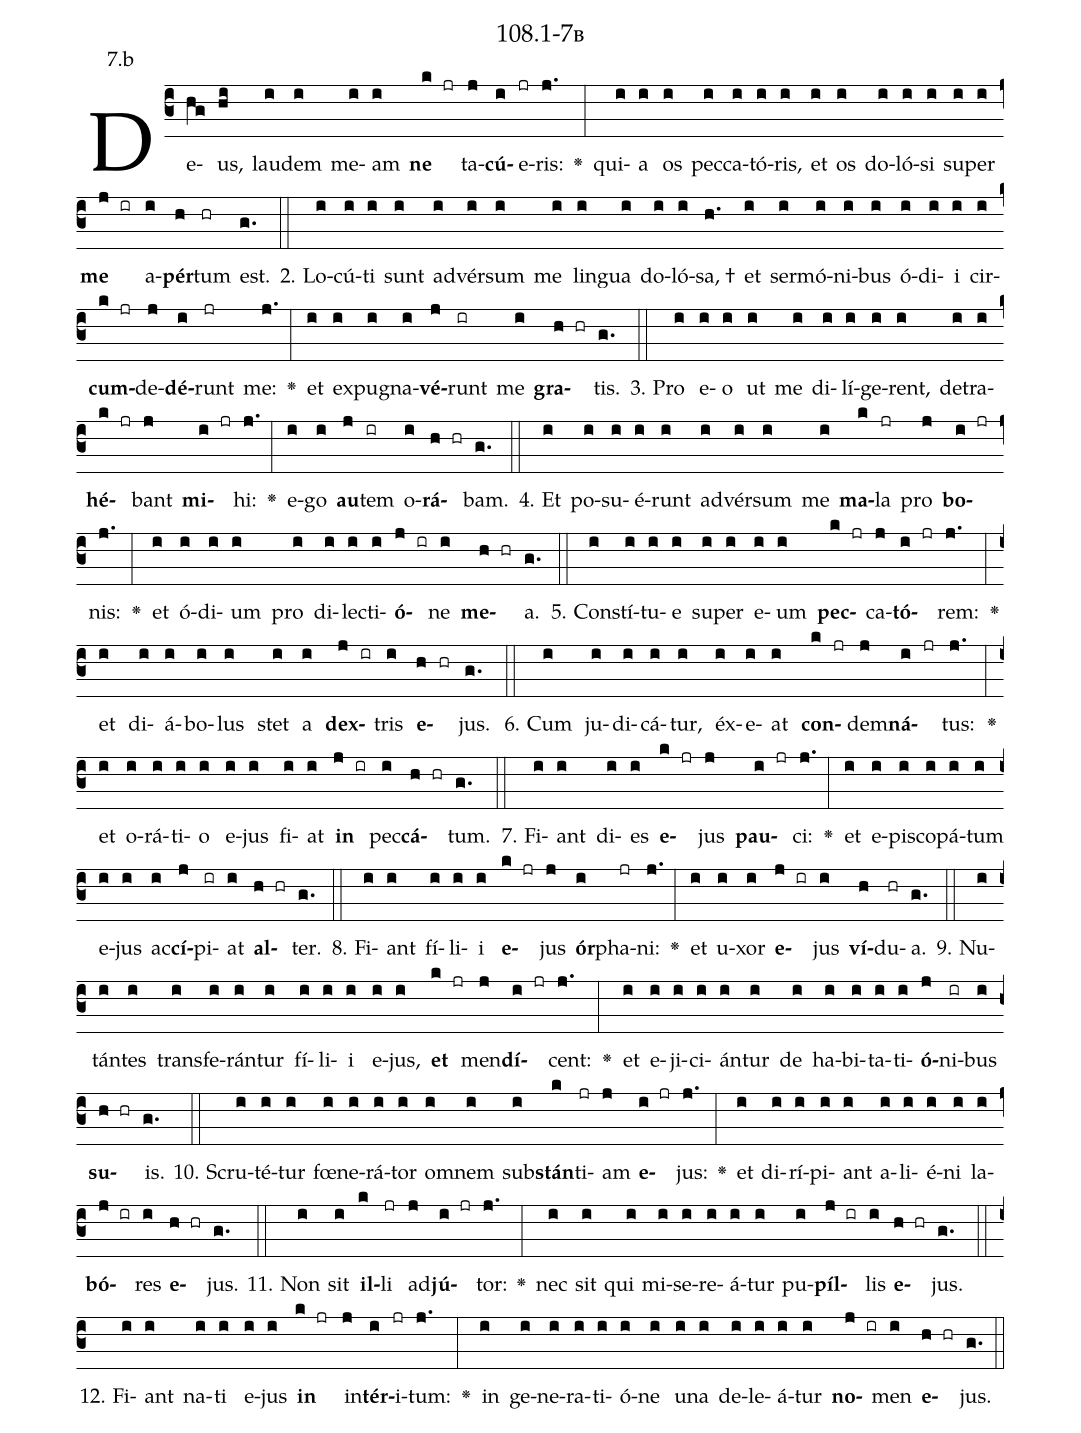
name: 108.1-7b;
annotation: 7.b;
%%
(c3)De(hg)us,(hi) lau(i)dem(i) me(i)am(i) <b>ne</b>(k jr) ta(j)<b>cú</b>(i)e(jr)ris:(j.) <v>\greheightstar</v>(:) qui(i)a(i) os(i) pec(i)ca(i)tó(i)ris,(i) et(i) os(i) do(i)ló(i)si(i) su(i)per(i) <b>me</b>(j ir) a(i)<b>pér</b>(h)tum(hr) est.(g.) (::)
2. Lo(i)cú(i)ti(i) sunt(i) ad(i)vér(i)sum(i) me(i) lin(i)gua(i) do(i)ló(i)sa, †(h.) et(i) ser(i)mó(i)ni(i)bus(i) ó(i)di(i)i(i) cir(i)<b>cum</b>(k jr)de(j)<b>dé</b>(i)runt(jr) me:(j.) <v>\greheightstar</v>(:) et(i) ex(i)pu(i)gna(i)<b>vé</b>(j)runt(ir) me(i) <b>gra</b>(h hr)tis.(g.) (::)
3. Pro(i) e(i)o(i) ut(i) me(i) di(i)lí(i)ge(i)rent,(i) de(i)tra(i)<b>hé</b>(k jr)bant(j) <b>mi</b>(i jr)hi:(j.) <v>\greheightstar</v>(:) e(i)go(i) <b>au</b>(j)tem(ir) o(i)<b>rá</b>(h hr)bam.(g.) (::)
4. Et(i) po(i)su(i)é(i)runt(i) ad(i)vér(i)sum(i) me(i) <b>ma</b>(k)la(jr) pro(j) <b>bo</b>(i jr)nis:(j.) <v>\greheightstar</v>(:) et(i) ó(i)di(i)um(i) pro(i) di(i)lec(i)ti(i)<b>ó</b>(j ir)ne(i) <b>me</b>(h hr)a.(g.) (::)
5. Con(i)stí(i)tu(i)e(i) su(i)per(i) e(i)um(i) <b>pec</b>(k jr)ca(j)<b>tó</b>(i jr)rem:(j.) <v>\greheightstar</v>(:) et(i) di(i)á(i)bo(i)lus(i) stet(i) a(i) <b>dex</b>(j ir)tris(i) <b>e</b>(h hr)jus.(g.) (::)
6. Cum(i) ju(i)di(i)cá(i)tur,(i) éx(i)e(i)at(i) <b>con</b>(k jr)dem(j)<b>ná</b>(i jr)tus:(j.) <v>\greheightstar</v>(:) et(i) o(i)rá(i)ti(i)o(i) e(i)jus(i) fi(i)at(i) <b>in</b>(j ir) pec(i)<b>cá</b>(h hr)tum.(g.) (::)
7. Fi(i)ant(i) di(i)es(i) <b>e</b>(k jr)jus(j) <b>pau</b>(i jr)ci:(j.) <v>\greheightstar</v>(:) et(i) e(i)pis(i)co(i)pá(i)tum(i) e(i)jus(i) ac(i)<b>cí</b>(j)pi(ir)at(i) <b>al</b>(h hr)ter.(g.) (::)
8. Fi(i)ant(i) fí(i)li(i)i(i) <b>e</b>(k jr)jus(j) <b>ór</b>(i)pha(jr)ni:(j.) <v>\greheightstar</v>(:) et(i) u(i)xor(i) <b>e</b>(j ir)jus(i) <b>ví</b>(h)du(hr)a.(g.) (::)
9. Nu(i)tán(i)tes(i) trans(i)fe(i)rán(i)tur(i) fí(i)li(i)i(i) e(i)jus,(i) <b>et</b>(k jr) men(j)<b>dí</b>(i jr)cent:(j.) <v>\greheightstar</v>(:) et(i) e(i)ji(i)ci(i)án(i)tur(i) de(i) ha(i)bi(i)ta(i)ti(i)<b>ó</b>(j)ni(ir)bus(i) <b>su</b>(h hr)is.(g.) (::)
10. Scru(i)té(i)tur(i) fœ(i)ne(i)rá(i)tor(i) om(i)nem(i) sub(i)<b>stán</b>(k)ti(jr)am(j) <b>e</b>(i jr)jus:(j.) <v>\greheightstar</v>(:) et(i) di(i)rí(i)pi(i)ant(i) a(i)li(i)é(i)ni(i) la(i)<b>bó</b>(j ir)res(i) <b>e</b>(h hr)jus.(g.) (::)
11. Non(i) sit(i) <b>il</b>(k)li(jr) ad(j)<b>jú</b>(i jr)tor:(j.) <v>\greheightstar</v>(:) nec(i) sit(i) qui(i) mi(i)se(i)re(i)á(i)tur(i) pu(i)<b>píl</b>(j ir)lis(i) <b>e</b>(h hr)jus.(g.) (::)
12. Fi(i)ant(i) na(i)ti(i) e(i)jus(i) <b>in</b>(k jr) in(j)<b>tér</b>(i)i(jr)tum:(j.) <v>\greheightstar</v>(:) in(i) ge(i)ne(i)ra(i)ti(i)ó(i)ne(i) u(i)na(i) de(i)le(i)á(i)tur(i) <b>no</b>(j ir)men(i) <b>e</b>(h hr)jus.(g.) (::)
